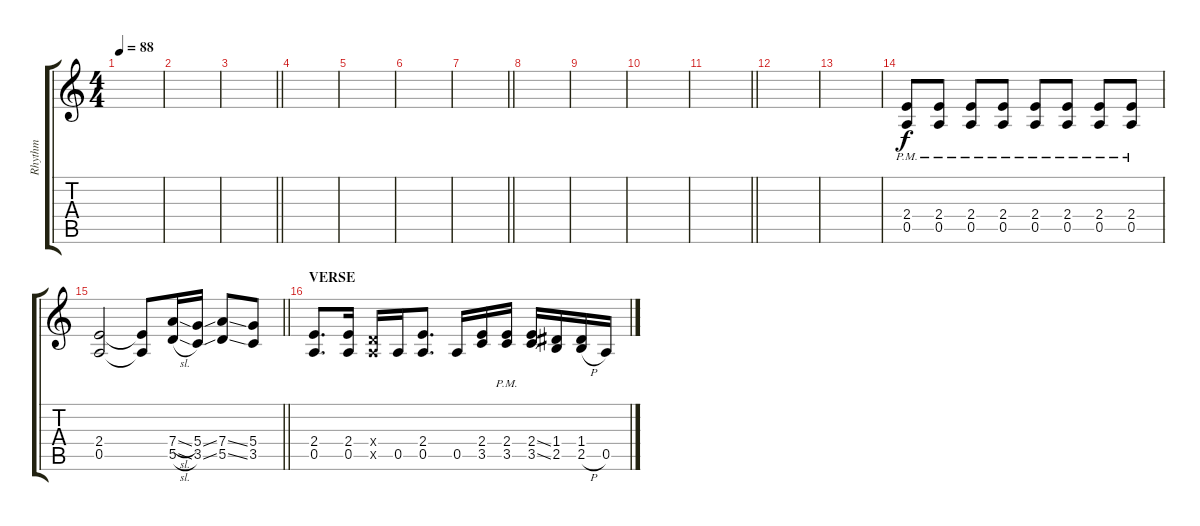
\track ("Rhythm" "Rhythm") {instrument distortionguitar}
\staff {score tabs}
\tuning (E4 B3 G3 D3 A2 E2) {hide}
\ts (4 4)
\tempo 88
\clef g2
\ks c
|
|
\barLineRight lightlight
|
|
|
|
\barLineRight lightlight
|
|
|
|
\barLineRight lightlight
|
|
|
(2.4{pm} 0.5{pm}).8{volume 16} (2.4{pm} 0.5{pm}).8 (2.4{pm} 0.5{pm}).8 (2.4{pm} 0.5{pm}).8 (2.4{pm} 0.5{pm}).8 (2.4{pm} 0.5{pm}).8 (2.4{pm} 0.5{pm}).8 (2.4{pm} 0.5{pm}).8 |
\barLineRight lightlight
(2.4 0.5).2 (2.4{t} 0.5{t}).8 (7.4{sl} 5.5{sl}).16 (5.4{ss} 3.5{ss}).16 (7.4{ss} 5.5{ss}).8 (5.4 3.5).8 |
\section ("" "VERSE")
(2.4 0.5).8{d} (2.4 0.5).16 (0.4{x} 0.5{x}).16 0.5.16 (2.4 0.5).8{d} 0.5.16 (2.4 3.5).16 (2.4{pm} 3.5{pm}).16 (2.4{ss} 3.5{ss}).16 (1.4 2.5).16 (1.4 2.5{h}).16 0.5.16
